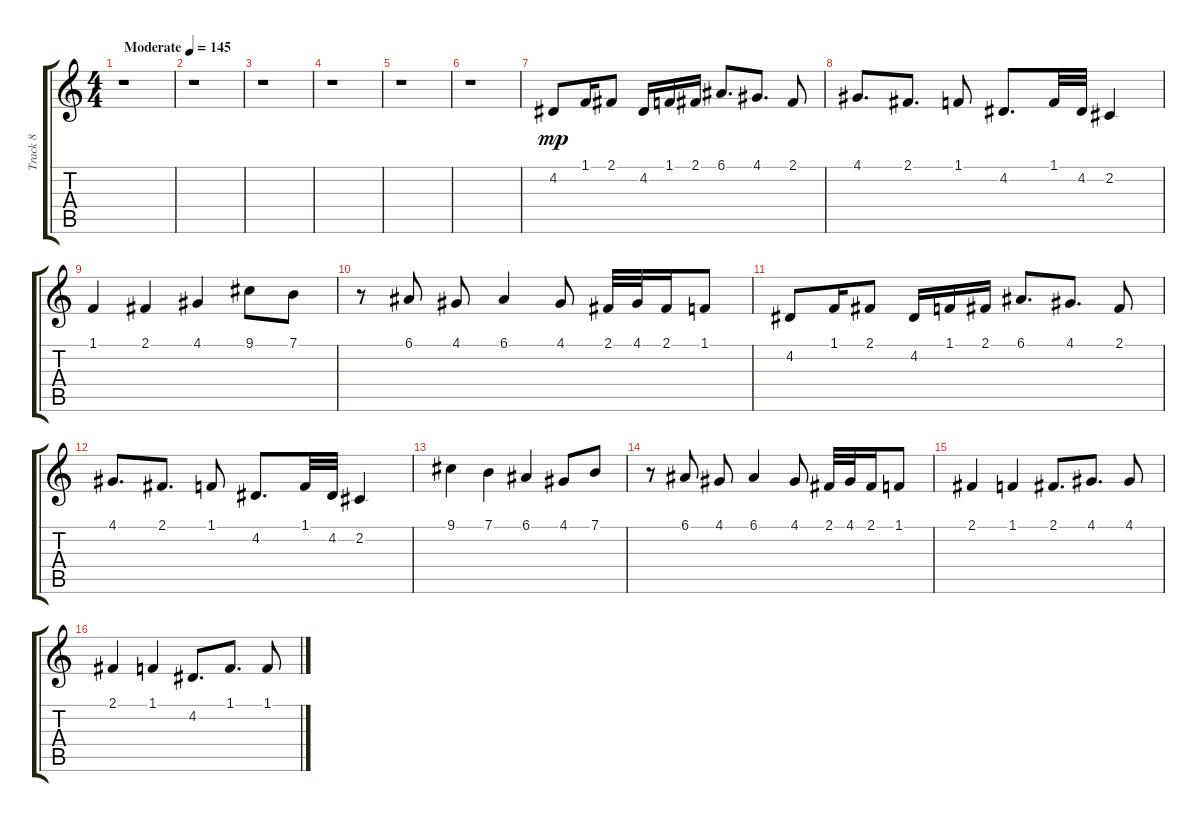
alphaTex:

\track ("Track 8" "Track 8") {instrument lead2sawtooth}
\staff {score tabs}
\tuning (E4 B3 G3 D3 A2 E2) {hide}
\ts (4 4)
\tempo (145 "Moderate")
\clef g2
\ks c
r.1{dy mp instrument lead2sawtooth} |
r.1 |
r.1 |
r.1 |
r.1 |
r.1 |
4.2.8 1.1.16 2.1.8 4.2.16 1.1.16 2.1.16 6.1.8{d} 4.1.8{d} 2.1.8 |
4.1.8{d} 2.1.8{d} 1.1.8 4.2.8{d} 1.1.32 4.2.32 2.2.4 |
1.1.4 2.1.4 4.1.4 9.1.8 7.1.8 |
r.8 6.1.8 4.1.8 6.1.4 4.1.8 2.1.32 4.1.32 2.1.16 1.1.8 |
4.2.8 1.1.16 2.1.8 4.2.16 1.1.16 2.1.16 6.1.8{d} 4.1.8{d} 2.1.8 |
4.1.8{d} 2.1.8{d} 1.1.8 4.2.8{d} 1.1.32 4.2.32 2.2.4 |
9.1.4 7.1.4 6.1.4 4.1.8 7.1.8 |
r.8 6.1.8 4.1.8 6.1.4 4.1.8 2.1.32 4.1.32 2.1.16 1.1.8 |
2.1.4 1.1.4 2.1.8{d} 4.1.8{d} 4.1.8 |
2.1.4 1.1.4 4.2.8{d} 1.1.8{d} 1.1.8
